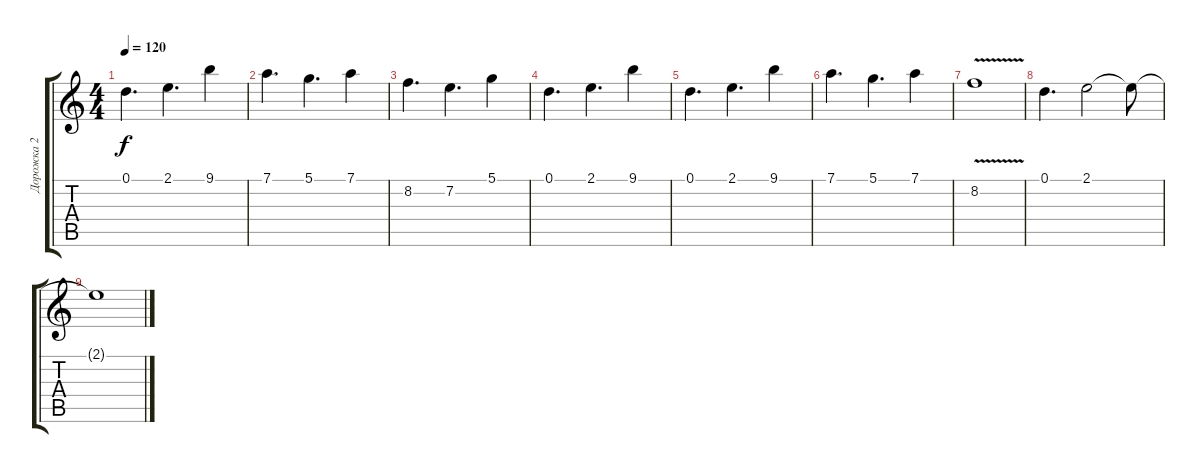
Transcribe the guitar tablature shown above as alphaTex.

\track ("Дорожка 2" "Дорожка 2") {instrument distortionguitar}
\staff {score tabs}
\tuning (D4 A3 F3 C3 G2 D2) {hide}
\ts (4 4)
\tempo 120
\clef g2
\ks c
0.1.4{d dy f} 2.1.4{d} 9.1.4 |
7.1.4{d} 5.1.4{d} 7.1.4 |
8.2.4{d} 7.2.4{d} 5.1.4 |
0.1.4{d} 2.1.4{d} 9.1.4 |
0.1.4{d} 2.1.4{d} 9.1.4 |
7.1.4{d} 5.1.4{d} 7.1.4 |
8.2{v}.1 |
0.1.4{d} 2.1.2 2.1{t}.8 |
2.1{t}.1
